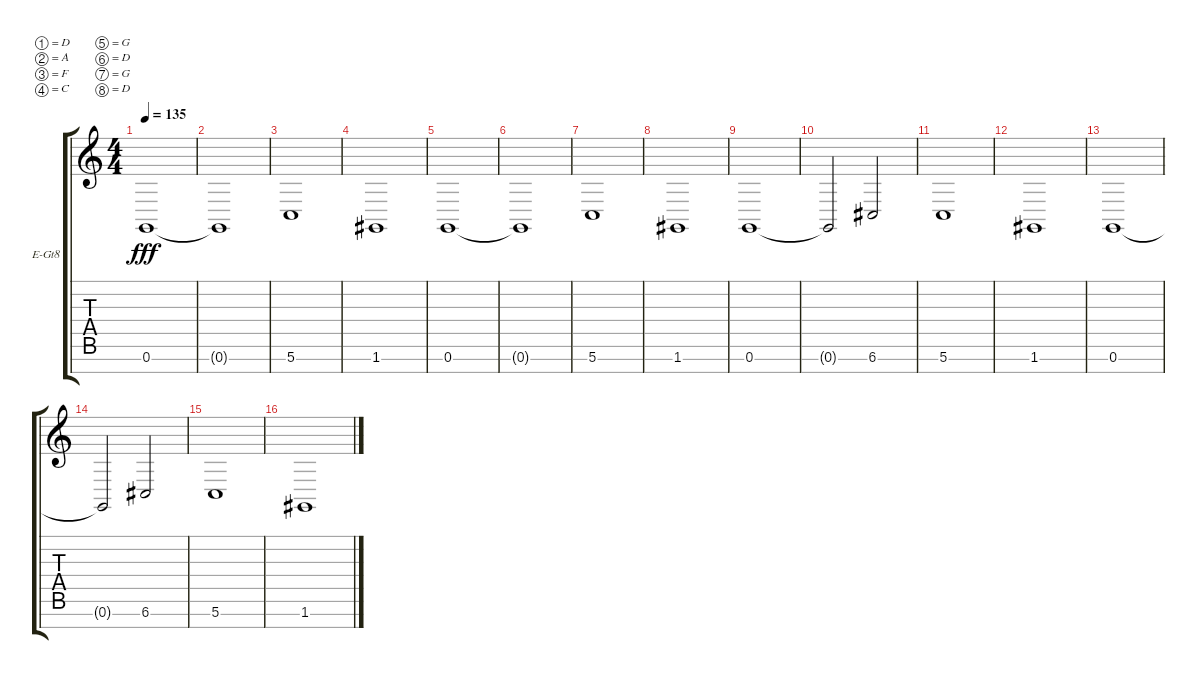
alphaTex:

\bracketExtendMode groupsimilarinstruments
\firstSystemTrackNameOrientation horizontal
\otherSystemsTrackNameOrientation horizontal
\track ("Sam" "E-Gt8") {instrument overdrivenguitar}
\staff {score tabs}
\tuning (D4 A3 F3 C3 G2 D2 G1 D1)
\ts (4 4)
\tempo 135
\clef g2
\ks c
0.7.1{dy fff instrument overdrivenguitar} |
0.7{t}.1 |
5.7.1 |
1.7.1 |
0.7.1 |
0.7{t}.1 |
5.7.1 |
1.7.1 |
0.7.1 |
0.7{t}.2 6.7.2 |
5.7.1 |
1.7.1 |
0.7.1 |
0.7{t}.2 6.7.2 |
5.7.1 |
1.7.1
